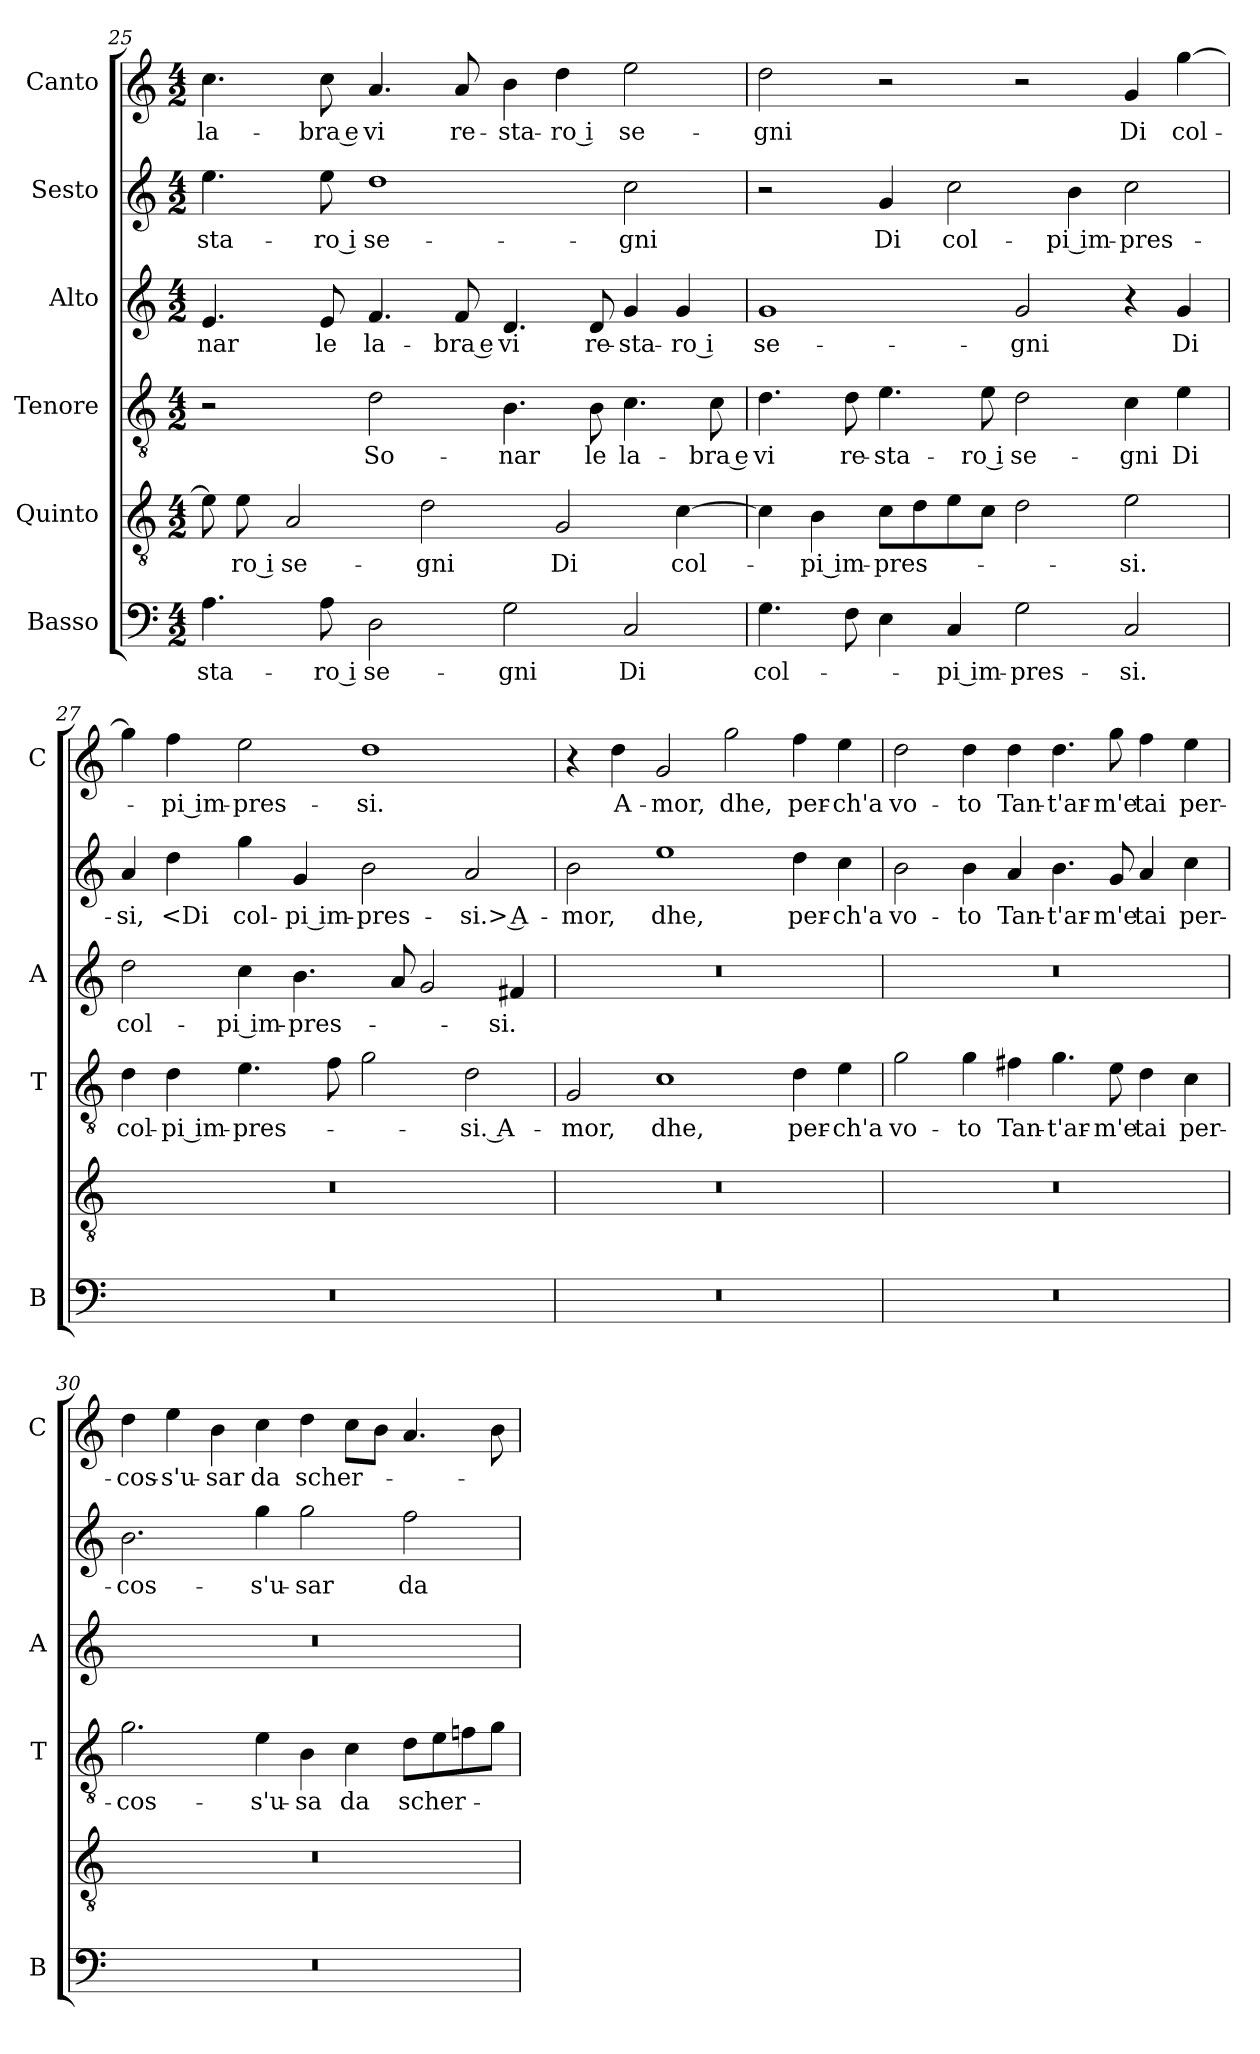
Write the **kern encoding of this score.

**kern	**text	**kern	**text	**kern	**text	**kern	**text	**kern	**text	**kern	**text
*part6	*part6	*part5	*part5	*part4	*part4	*part3	*part3	*part2	*part2	*part1	*part1
*staff6	*staff6	*staff5	*staff5	*staff4	*staff4	*staff3	*staff3	*staff2	*staff2	*staff1	*staff1
*I"Basso	*	*I"Quinto	*	*I"Tenore	*	*I"Alto	*	*I"Sesto	*	*I"Canto	*
*I'B	*	*	*	*I'T	*	*I'A	*	*	*	*I'C	*
*clefF4	*	*clefGv2	*	*clefGv2	*	*clefG2	*	*clefG2	*	*clefG2	*
*k[]	*	*k[]	*	*k[]	*	*k[]	*	*k[]	*	*k[]	*
*C:	*	*C:	*	*C:	*	*C:	*	*C:	*	*C:	*
*M4/2	*	*M4/2	*	*M4/2	*	*M4/2	*	*M4/2	*	*M4/2	*
=25	=25	=25	=25	=25	=25	=25	=25	=25	=25	=25	=25
4.A	-sta-	8e]	.	2r	.	4.e	-nar	4.ee	-sta-	4.cc	la-
.	.	8e	-ro i	.	.	.	.	.	.	.	.
.	.	2A	se-	.	.	.	.	.	.	.	.
8A	-ro i	.	.	.	.	8e	le	8ee	-ro i	8cc	-bra e
2D	se-	.	.	2d	So-	4.f	la-	1dd	se-	4.a	vi
.	.	2d	-gni	.	.	.	.	.	.	.	.
.	.	.	.	.	.	8f	-bra e	.	.	8a	re-
2G	-gni	.	.	4.B	-nar	4.d	vi	.	.	4b	-sta-
.	.	2G	Di	.	.	.	.	.	.	4dd	-ro i
.	.	.	.	8B	le	8d	re-	.	.	.	.
2C	Di	.	.	4.c	la-	4g	-sta-	2cc	-gni	2ee	se-
.	.	[4c	col-	.	.	4g	-ro i	.	.	.	.
.	.	.	.	8c	-bra e	.	.	.	.	.	.
=26	=26	=26	=26	=26	=26	=26	=26	=26	=26	=26	=26
4.G	col-	4c]	.	4.d	vi	1g	se-	2r	.	2dd	-gni
.	.	4B	-pi im-	.	.	.	.	.	.	.	.
8F	.	.	.	8d	re-	.	.	.	.	.	.
4E	.	8cL	-pres-	4.e	-sta-	.	.	4g	Di	2r	.
.	.	8d	.	.	.	.	.	.	.	.	.
4C	-pi im-	8e	.	.	.	.	.	2cc	col-	.	.
.	.	8cJ	.	8e	-ro i	.	.	.	.	.	.
2G	-pres-	2d	.	2d	se-	2g	-gni	.	.	2r	.
.	.	.	.	.	.	.	.	4b	-pi im-	.	.
2C	-si.	2e	-si.	4c	-gni	4r	.	2cc	-pres-	4g	Di
.	.	.	.	4e	Di	4g	Di	.	.	[4gg	col-
=27	=27	=27	=27	=27	=27	=27	=27	=27	=27	=27	=27
0r	.	0r	.	4d	col-	2dd	col-	4a	-si,	4gg]	.
.	.	.	.	4d	-pi im-	.	.	4dd	<Di	4ff	-pi im-
.	.	.	.	4.e	-pres-	4cc	-pi im-	4gg	col-	2ee	-pres-
.	.	.	.	.	.	4.b	-pres-	4g	-pi im-	.	.
.	.	.	.	8f	.	.	.	.	.	.	.
.	.	.	.	2g	.	.	.	2b	-pres-	1dd	-si.
.	.	.	.	.	.	8a	.	.	.	.	.
.	.	.	.	.	.	2g	.	.	.	.	.
.	.	.	.	2d	-si. A-	.	.	2a	-si.> A-	.	.
.	.	.	.	.	.	4f#X	-si.	.	.	.	.
=28	=28	=28	=28	=28	=28	=28	=28	=28	=28	=28	=28
0r	.	0r	.	2G	-mor,	0r	.	2b	-mor,	4r	.
.	.	.	.	.	.	.	.	.	.	4dd	A-
.	.	.	.	1c	dhe,	.	.	1ee	dhe,	2g	-mor,
.	.	.	.	.	.	.	.	.	.	2gg	dhe,
.	.	.	.	4d	per-	.	.	4dd	per-	4ff	per-
.	.	.	.	4e	-ch'a	.	.	4cc	-ch'a	4ee	-ch'a
=29	=29	=29	=29	=29	=29	=29	=29	=29	=29	=29	=29
0r	.	0r	.	2g	vo-	0r	.	2b	vo-	2dd	vo-
.	.	.	.	4g	-to	.	.	4b	-to	4dd	-to
.	.	.	.	4f#X	Tan-	.	.	4a	Tan-	4dd	Tan-
.	.	.	.	4.g	-t'ar-	.	.	4.b	-t'ar-	4.dd	-t'ar-
.	.	.	.	8e	-m'e	.	.	8g	-m'e	8gg	-m'e
.	.	.	.	4d	tai	.	.	4a	tai	4ff	tai
.	.	.	.	4c	per-	.	.	4cc	per-	4ee	per-
=30	=30	=30	=30	=30	=30	=30	=30	=30	=30	=30	=30
0r	.	0r	.	2.g	-cos-	0r	.	2.b	-cos-	4dd	-cos-
.	.	.	.	.	.	.	.	.	.	4ee	-s'u-
.	.	.	.	.	.	.	.	.	.	4b	-sar
.	.	.	.	4e	-s'u-	.	.	4gg	-s'u-	4cc	da
.	.	.	.	4B	-sa	.	.	2gg	-sar	4dd	scher-
.	.	.	.	4c	da	.	.	.	.	8ccL	.
.	.	.	.	.	.	.	.	.	.	8bJ	.
.	.	.	.	8dL	scher-	.	.	2ff	da	4.a	.
.	.	.	.	8e	.	.	.	.	.	.	.
.	.	.	.	8fn	.	.	.	.	.	.	.
.	.	.	.	8gJ	.	.	.	.	.	8b	.
=	=	=	=	=	=	=	=	=	=	=	=
*-	*-	*-	*-	*-	*-	*-	*-	*-	*-	*-	*-
